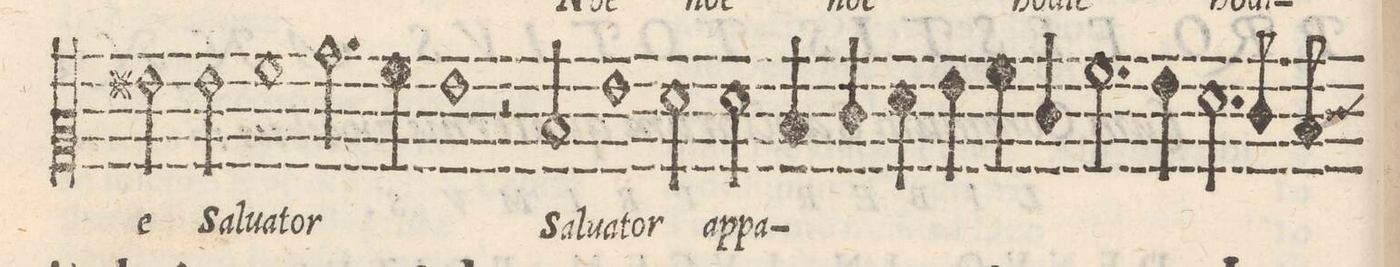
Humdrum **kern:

**kern	**text
*I"ALTVS	*
*clefC2	*
*k[]	*
*met(C|)	*
*M2/1	*
2g#X\	-e
2g#\	Sal-
1a	-ua-
=12-	=12-
2.b\	-tor
4a\	.
1gny	.
=13-	=13-
2r	.
2d/	Sal-
1g	-ua-
=14-	=14-
2fny\	-tor
2f\	ap-
4d/	-pa-
4e/	.
4f\	.
4g\	.
=15-	=15-
4a\	.
4e/	.
2.a\	.
4g\	.
2.f\	.
=16-	=16-
8e/	.
8d/	.
*custos:e	*
*-	*-
